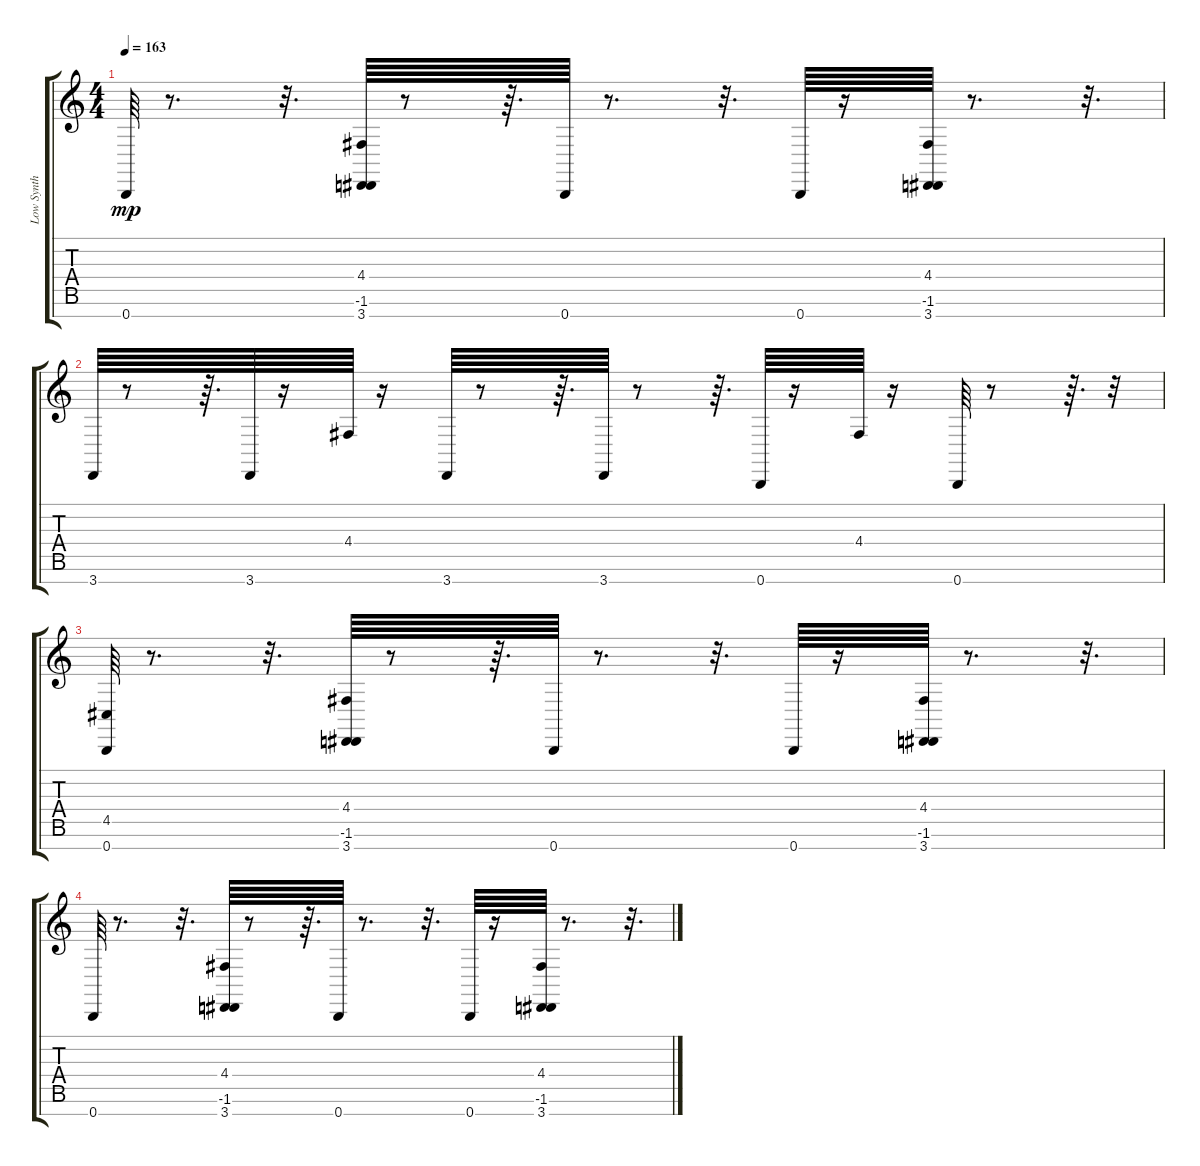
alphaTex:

\track ("Low Synth" "Low Synth") {instrument acousticgrandpiano}
\staff {score tabs}
\tuning (E4 B3 G3 D3 A2 E2 B1) {hide}
\ts (4 4)
\tempo 163
\clef g2
\ks c
0.7.64{dy mp} r.8{d} r.32{d} (4.4 -1.6 3.7).64 r.8 r.64{d} 0.7.64 r.8{d} r.32{d} 0.7.64 r.16 (4.4 -1.6 3.7).64 r.8{d} r.32{d} |
3.7.64 r.8 r.64{d} 3.7.64 r.16 4.4.64 r.16 3.7.64 r.8 r.64{d} 3.7.64 r.8 r.64{d} 0.7.64 r.16 4.4.64 r.16 0.7.64 r.8 r.64{d} r.32 |
(4.5 0.7).64 r.8{d} r.32{d} (4.4 -1.6 3.7).64 r.8 r.64{d} 0.7.64 r.8{d} r.32{d} 0.7.64 r.16 (4.4 -1.6 3.7).64 r.8{d} r.32{d} |
0.7.64 r.8{d} r.32{d} (4.4 -1.6 3.7).64 r.8 r.64{d} 0.7.64 r.8{d} r.32{d} 0.7.64 r.16 (4.4 -1.6 3.7).64 r.8{d} r.32{d}
